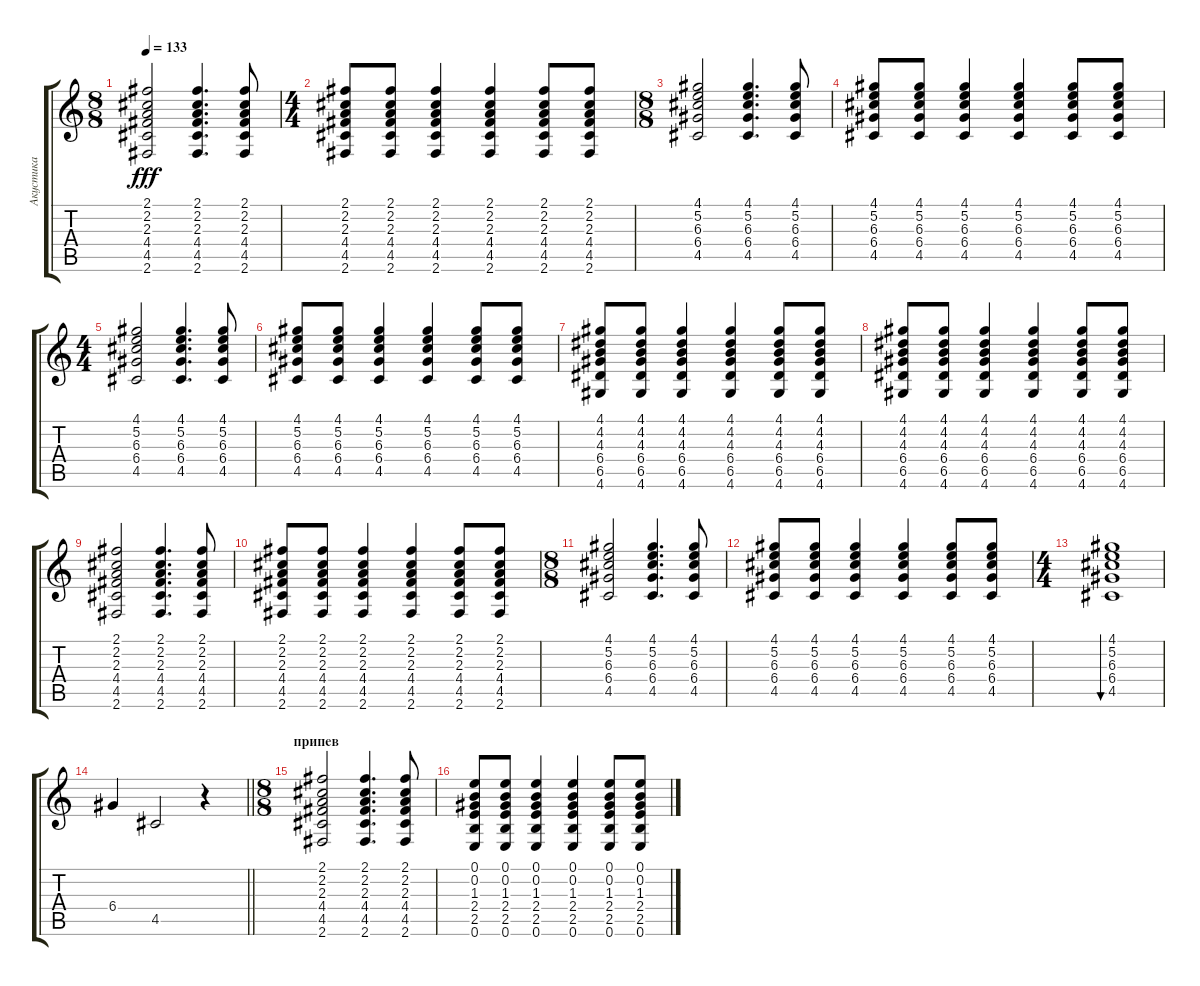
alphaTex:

\track ("Акустика" "Акустика") {instrument acousticguitarsteel}
\staff {score tabs}
\tuning (E4 B3 G3 D3 A2 E2) {hide}
\ts (8 8)
\tempo 133
\clef g2
\ks c
(2.1 2.2 2.3 4.4 4.5 2.6).2{dy fff} (2.1 2.2 2.3 4.4 4.5 2.6).4{d} (2.1 2.2 2.3 4.4 4.5 2.6).8 |
\ts (4 4)
(2.1 2.2 2.3 4.4 4.5 2.6).8 (2.1 2.2 2.3 4.4 4.5 2.6).8 (2.1 2.2 2.3 4.4 4.5 2.6).4 (2.1 2.2 2.3 4.4 4.5 2.6).4 (2.1 2.2 2.3 4.4 4.5 2.6).8 (2.1 2.2 2.3 4.4 4.5 2.6).8 |
\ts (8 8)
(4.1 5.2 6.3 6.4 4.5).2 (4.1 5.2 6.3 6.4 4.5).4{d} (4.1 5.2 6.3 6.4 4.5).8 |
(4.1 5.2 6.3 6.4 4.5).8 (4.1 5.2 6.3 6.4 4.5).8 (4.1 5.2 6.3 6.4 4.5).4 (4.1 5.2 6.3 6.4 4.5).4 (4.1 5.2 6.3 6.4 4.5).8 (4.1 5.2 6.3 6.4 4.5).8 |
\ts (4 4)
(4.1 5.2 6.3 6.4 4.5).2 (4.1 5.2 6.3 6.4 4.5).4{d} (4.1 5.2 6.3 6.4 4.5).8 |
(4.1 5.2 6.3 6.4 4.5).8 (4.1 5.2 6.3 6.4 4.5).8 (4.1 5.2 6.3 6.4 4.5).4 (4.1 5.2 6.3 6.4 4.5).4 (4.1 5.2 6.3 6.4 4.5).8 (4.1 5.2 6.3 6.4 4.5).8 |
(4.1 4.2 4.3 6.4 6.5 4.6).8 (4.1 4.2 4.3 6.4 6.5 4.6).8 (4.1 4.2 4.3 6.4 6.5 4.6).4 (4.1 4.2 4.3 6.4 6.5 4.6).4 (4.1 4.2 4.3 6.4 6.5 4.6).8 (4.1 4.2 4.3 6.4 6.5 4.6).8 |
(4.1 4.2 4.3 6.4 6.5 4.6).8 (4.1 4.2 4.3 6.4 6.5 4.6).8 (4.1 4.2 4.3 6.4 6.5 4.6).4 (4.1 4.2 4.3 6.4 6.5 4.6).4 (4.1 4.2 4.3 6.4 6.5 4.6).8 (4.1 4.2 4.3 6.4 6.5 4.6).8 |
(2.1 2.2 2.3 4.4 4.5 2.6).2 (2.1 2.2 2.3 4.4 4.5 2.6).4{d} (2.1 2.2 2.3 4.4 4.5 2.6).8 |
(2.1 2.2 2.3 4.4 4.5 2.6).8 (2.1 2.2 2.3 4.4 4.5 2.6).8 (2.1 2.2 2.3 4.4 4.5 2.6).4 (2.1 2.2 2.3 4.4 4.5 2.6).4 (2.1 2.2 2.3 4.4 4.5 2.6).8 (2.1 2.2 2.3 4.4 4.5 2.6).8 |
\ts (8 8)
(4.1 5.2 6.3 6.4 4.5).2 (4.1 5.2 6.3 6.4 4.5).4{d} (4.1 5.2 6.3 6.4 4.5).8 |
(4.1 5.2 6.3 6.4 4.5).8 (4.1 5.2 6.3 6.4 4.5).8 (4.1 5.2 6.3 6.4 4.5).4 (4.1 5.2 6.3 6.4 4.5).4 (4.1 5.2 6.3 6.4 4.5).8 (4.1 5.2 6.3 6.4 4.5).8 |
\ts (4 4)
(4.1 5.2 6.3 6.4 4.5).1{bu 480} |
\barLineRight lightlight
6.4.4 4.5.2 r.4 |
\ts (8 8)
\section ("" "припев")
(2.1 2.2 2.3 4.4 4.5 2.6).2 (2.1 2.2 2.3 4.4 4.5 2.6).4{d} (2.1 2.2 2.3 4.4 4.5 2.6).8 |
(0.1 0.2 1.3 2.4 2.5 0.6).8 (0.1 0.2 1.3 2.4 2.5 0.6).8 (0.1 0.2 1.3 2.4 2.5 0.6).4 (0.1 0.2 1.3 2.4 2.5 0.6).4 (0.1 0.2 1.3 2.4 2.5 0.6).8 (0.1 0.2 1.3 2.4 2.5 0.6).8
